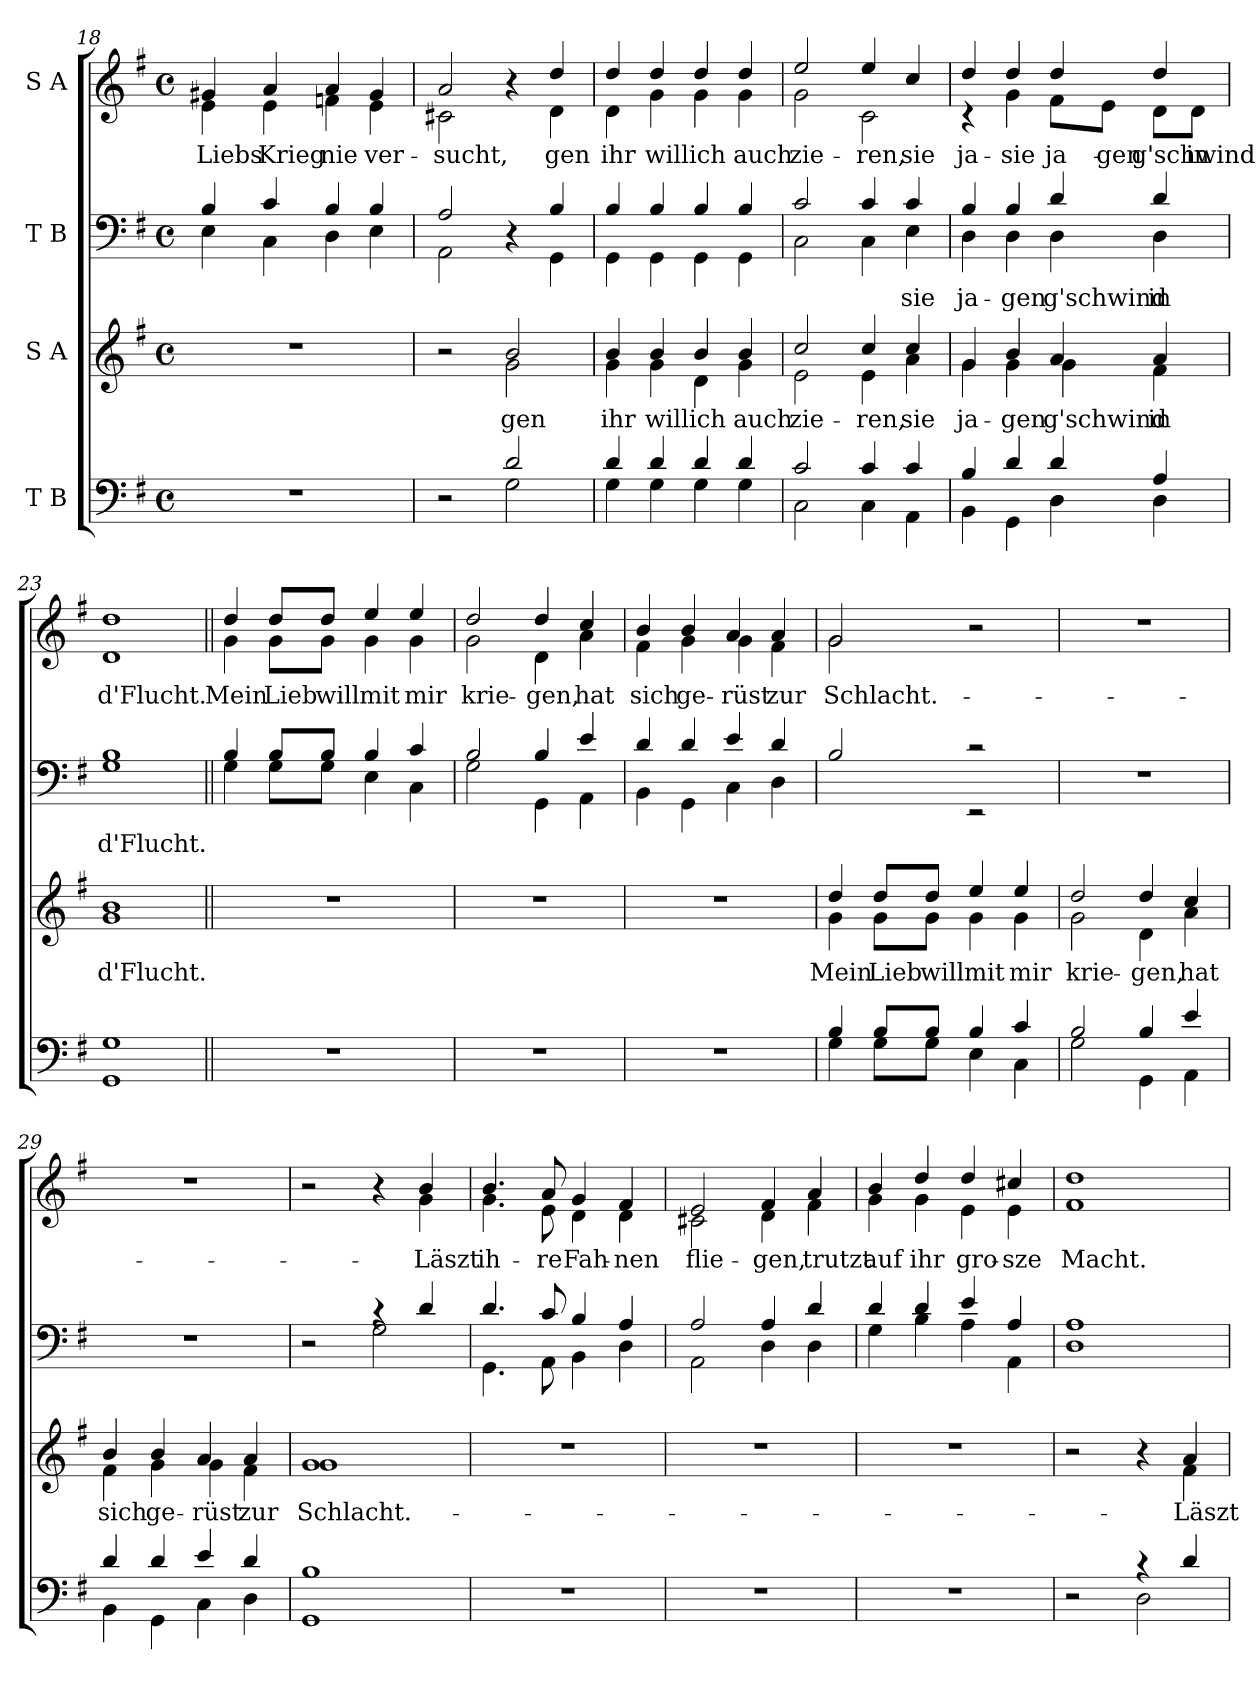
**kern	**kern	**text	**kern	**text	**kern	**text
*part4	*part3	*part3	*part2	*part2	*part1	*part1
*staff4	*staff3	*staff3	*staff2	*staff2	*staff1	*staff1
*I"T B	*I"S A	*	*I"T B	*	*I"S A	*
!!LO:LB:g=z
*clefF4	*clefG2	*	*clefF4	*	*clefG2	*
*k[f#]	*k[f#]	*	*k[f#]	*	*k[f#]	*
*G:	*G:	*	*G:	*	*G:	*
*M4/4	*M4/4	*	*M4/4	*	*M4/4	*
*met(c)	*met(c)	*	*met(c)	*	*met(c)	*
=18	=18	=18	=18	=18	=18	=18
*	*	*	*^	*	*^	*
!	!	!	!	!	!	!	!	!LO:LY:b
1r	1r	.	4B/	4E\	.	4g#X/	4e\	Liebs
!	!	!	!	!	!	!	!	!LO:LY:b
.	.	.	4c/	4C\	.	4a/	4e\	Krieg
!	!	!	!	!	!	!	!	!LO:LY:b
.	.	.	4B/	4D\	.	4a/	4fn\	nie
!	!	!	!	!	!	!	!	!LO:LY:b
.	.	.	4B/	4E\	.	4g#/	4e\	ver-
=19	=19	=19	=19	=19	=19	=19	=19	=19
*^	*^	*	*	*	*	*	*	*
!	!	!	!	!	!	!	!	!	!	!LO:LY:b
2r	2ryy	2r	2ryy	.	2A/	2AA\	.	2a/	2c#X\	-sucht,
!	!	!	!	!LO:LY:b	!	!	!	!	!	!
2d/	2G\	2b/	2g\	gen	4rC	4ryy	.	4ra	4ryy	.
!	!	!	!	!	!	!	!	!	!	!LO:LY:b
.	.	.	.	.	4B/	4GG\	.	4dd/	4d\	gen
=20	=20	=20	=20	=20	=20	=20	=20	=20	=20	=20
!	!	!	!	!LO:LY:b	!	!	!	!	!	!LO:LY:b
4d/	4G\	4b/	4g\	ihr	4B/	4GG\	.	4dd/	4d\	ihr
!	!	!	!	!LO:LY:b	!	!	!	!	!	!LO:LY:b
4d/	4G\	4b/	4g\	will	4B/	4GG\	.	4dd/	4g\	will
!	!	!	!	!LO:LY:b	!	!	!	!	!	!LO:LY:b
4d/	4G\	4b/	4d\	ich	4B/	4GG\	.	4dd/	4g\	ich
!	!	!	!	!LO:LY:b	!	!	!	!	!	!LO:LY:b
4d/	4G\	4b/	4g\	auch	4B/	4GG\	.	4dd/	4g\	auch
=21	=21	=21	=21	=21	=21	=21	=21	=21	=21	=21
!	!	!	!	!LO:LY:b	!	!	!	!	!	!LO:LY:b
2c/	2C\	2cc/	2e\	zie-	2c/	2C\	.	2ee/	2g\	zie-
!	!	!	!	!LO:LY:b	!	!	!	!	!	!LO:LY:b
4c/	4C\	4cc/	4e\	-ren,	4c/	4C\	.	4ee/	2c\	-ren,
!	!	!	!	!LO:LY:b	!	!	!LO:LY:b	!	!	!LO:LY:a
4c/	4AA\	4cc/	4a\	sie	4c/	4E\	sie	4cc/	.	sie
!!LO:LB:g=z	!!
=22	=22	=22	=22	=22	=22	=22	=22	=22	=22	=22
!	!	!	!	!LO:LY:b	!	!	!LO:LY:b	!	!	!LO:LY:a
4B/	4BB\	4g/	4g\	ja-	4B/	4D\	ja-	4dd/	4rc	ja-
!	!	!	!	!LO:LY:b	!	!	!LO:LY:b	!	!	!LO:LY:a
!	!	!	!	!	!	!	!	!	!	!LO:LY:b
4d/	4GG\	4b/	4g\	-gen	4B/	4D\	-gen	4dd/	4g\	sie
!	!	!	!	!LO:LY:b	!	!	!LO:LY:b	!	!	!LO:LY:a
!	!	!	!	!	!	!	!	!	!	!LO:LY:b
4d/	4D\	4a/	4g\	g'schwind	4d/	4D\	g'schwind	4dd/	8f#\L	ja-
!	!	!	!	!	!	!	!	!	!	!LO:LY:b
.	.	.	.	.	.	.	.	.	8e\J	-gen
!	!	!	!	!LO:LY:b	!	!	!LO:LY:b	!	!	!LO:LY:a
!	!	!	!	!	!	!	!	!	!	!LO:LY:b
4A/	4D\	4a/	4f#\	in	4d/	4D\	in	4dd/	8d\L	g'schwind
!	!	!	!	!	!	!	!	!	!	!LO:LY:b
.	.	.	.	.	.	.	.	.	8d\J	in
=23	=23	=23	=23	=23	=23	=23	=23	=23	=23	=23
!	!	!	!	!LO:LY:b	!	!	!LO:LY:b	!	!	!LO:LY:a
!	!	!	!	!	!	!	!	!	!	!LO:LY:b
1G	1GG	1b	1g	d'Flucht.	1B	1G	d'Flucht.	1dd	1d	d'Flucht.
=24||	=24||	=24||	=24||	=24||	=24||	=24||	=24||	=24||	=24||	=24||
!	!	!	!	!	!	!	!	!	!	!LO:LY:b
*v	*v	*	*	*	*	*	*	*	*	*
*	*v	*v	*	*	*	*	*	*	*
1r	1r	.	4B/	4G\	.	4dd/	4g\	Mein
!	!	!	!	!	!	!	!	!LO:LY:b
.	.	.	8B/L	8G\L	.	8dd/L	8g\L	Lieb
!	!	!	!	!	!	!	!	!LO:LY:b
.	.	.	8B/J	8G\J	.	8dd/J	8g\J	will
!	!	!	!	!	!	!	!	!LO:LY:b
.	.	.	4B/	4E\	.	4ee/	4g\	mit
!	!	!	!	!	!	!	!	!LO:LY:b
.	.	.	4c/	4C\	.	4ee/	4g\	mir
=25	=25	=25	=25	=25	=25	=25	=25	=25
!	!	!	!	!	!	!	!	!LO:LY:b
1r	1r	.	2B/	2G\	.	2dd/	2g\	krie-
!	!	!	!	!	!	!	!	!LO:LY:b
.	.	.	4B/	4GG\	.	4dd/	4d\	-gen,
!	!	!	!	!	!	!	!	!LO:LY:b
.	.	.	4e/	4AA\	.	4cc/	4a\	hat
=26	=26	=26	=26	=26	=26	=26	=26	=26
!	!	!	!	!	!	!	!	!LO:LY:b
1r	1r	.	4d/	4BB\	.	4b/	4f#\	sich
!	!	!	!	!	!	!	!	!LO:LY:b
.	.	.	4d/	4GG\	.	4b/	4g\	ge-
!	!	!	!	!	!	!	!	!LO:LY:b
.	.	.	4e/	4C\	.	4a/	4g\	-rüst
!	!	!	!	!	!	!	!	!LO:LY:b
.	.	.	4d/	4D\	.	4a/	4f#\	zur
!!LO:PB:g=z	!!
=27	=27	=27	=27	=27	=27	=27	=27	=27
*^	*^	*	*	*	*	*	*	*
!	!	!	!	!LO:LY:b	!	!	!	!	!	!LO:LY:b
4B/	4G\	4dd/	4g\	Mein	2B/	2GG\yy	.	2g/	2g\	Schlacht.-
!	!	!	!	!LO:LY:b	!	!	!	!	!	!
8B/L	8G\L	8dd/L	8g\L	Lieb	.	.	.	.	.	.
!	!	!	!	!LO:LY:b	!	!	!	!	!	!
8B/J	8G\J	8dd/J	8g\J	will	.	.	.	.	.	.
!	!	!	!	!LO:LY:b	!	!	!	!	!	!
4B/	4E\	4ee/	4g\	mit	2r	2rEE	.	2r	2ryy	.
!	!	!	!	!LO:LY:b	!	!	!	!	!	!
4c/	4C\	4ee/	4g\	mir	.	.	.	.	.	.
*	*	*	*	*	*v	*v	*	*	*	*
*	*	*	*	*	*	*	*v	*v	*
=28	=28	=28	=28	=28	=28	=28	=28	=28
!	!	!	!	!LO:LY:b	!	!	!	!
2B/	2G\	2dd/	2g\	krie-	1r	.	1r	.
!	!	!	!	!LO:LY:b	!	!	!	!
4B/	4GG\	4dd/	4d\	-gen,	.	.	.	.
!	!	!	!	!LO:LY:b	!	!	!	!
4e/	4AA\	4cc/	4a\	hat	.	.	.	.
=29	=29	=29	=29	=29	=29	=29	=29	=29
!	!	!	!	!LO:LY:b	!	!	!	!
4d/	4BB\	4b/	4f#\	sich	1r	.	1r	.
!	!	!	!	!LO:LY:b	!	!	!	!
4d/	4GG\	4b/	4g\	ge-	.	.	.	.
!	!	!	!	!LO:LY:b	!	!	!	!
4e/	4C\	4a/	4g\	-rüst	.	.	.	.
!	!	!	!	!LO:LY:b	!	!	!	!
4d/	4D\	4a/	4f#\	zur	.	.	.	.
=30	=30	=30	=30	=30	=30	=30	=30	=30
!	!	!	!	!LO:LY:b	!	!	!	!
*	*	*	*	*	*^	*	*^	*
1B	1GG	1g	1g	Schlacht.-	2r	2ryy	.	2r	2ryy	.
.	.	.	.	.	4rc	2G\	.	4r	4ryy	.
!	!	!	!	!	!	!	!	!	!	!LO:LY:b
.	.	.	.	.	4d/	.	.	4b/	4g\	-Läszt
*v	*v	*	*	*	*	*	*	*	*	*
*	*v	*v	*	*	*	*	*	*	*
!!LO:LB:g=z	!!
=31	=31	=31	=31	=31	=31	=31	=31	=31
!	!	!	!	!	!	!	!	!LO:LY:b
1r	1r	.	4.d/	4.GG\	.	4.b/	4.g\	ih-
!	!	!	!	!	!	!	!	!LO:LY:b
.	.	.	8c/	8AA\	.	8a/	8e\	-re
!	!	!	!	!	!	!	!	!LO:LY:b
.	.	.	4B/	4BB\	.	4g/	4d\	Fah-
!	!	!	!	!	!	!	!	!LO:LY:b
.	.	.	4A/	4D\	.	4f#/	4d\	-nen
=32	=32	=32	=32	=32	=32	=32	=32	=32
!	!	!	!	!	!	!	!	!LO:LY:b
1r	1r	.	2A/	2AA\	.	2e/	2c#X\	flie-
!	!	!	!	!	!	!	!	!LO:LY:b
.	.	.	4A/	4D\	.	4f#/	4d\	-gen,
!	!	!	!	!	!	!	!	!LO:LY:b
.	.	.	4d/	4D\	.	4a/	4f#\	trutzt
=33	=33	=33	=33	=33	=33	=33	=33	=33
!	!	!	!	!	!	!	!	!LO:LY:b
1r	1r	.	4d/	4G\	.	4b/	4g\	auf
!	!	!	!	!	!	!	!	!LO:LY:b
.	.	.	4d/	4B\	.	4dd/	4g\	ihr
!	!	!	!	!	!	!	!	!LO:LY:b
.	.	.	4e/	4A\	.	4dd/	4e\	gro-
!	!	!	!	!	!	!	!	!LO:LY:b
.	.	.	4A/	4AA\	.	4cc#X/	4e\	-sze
=34	=34	=34	=34	=34	=34	=34	=34	=34
*^	*^	*	*	*	*	*	*	*
!	!	!	!	!	!	!	!	!	!	!LO:LY:b
2r	2ryy	2r	2ryy	.	1A	1D	.	1dd	1f#	Macht.
4rc	2D\	4r	4ryy	.	.	.	.	.	.	.
!	!	!	!	!LO:LY:b	!	!	!	!	!	!
4d/	.	4a/	4f#\	-Läszt	.	.	.	.	.	.
*v	*v	*	*	*	*v	*v	*	*v	*v	*
*	*v	*v	*	*	*	*	*
=	=	=	=	=	=	=
*-	*-	*-	*-	*-	*-	*-
